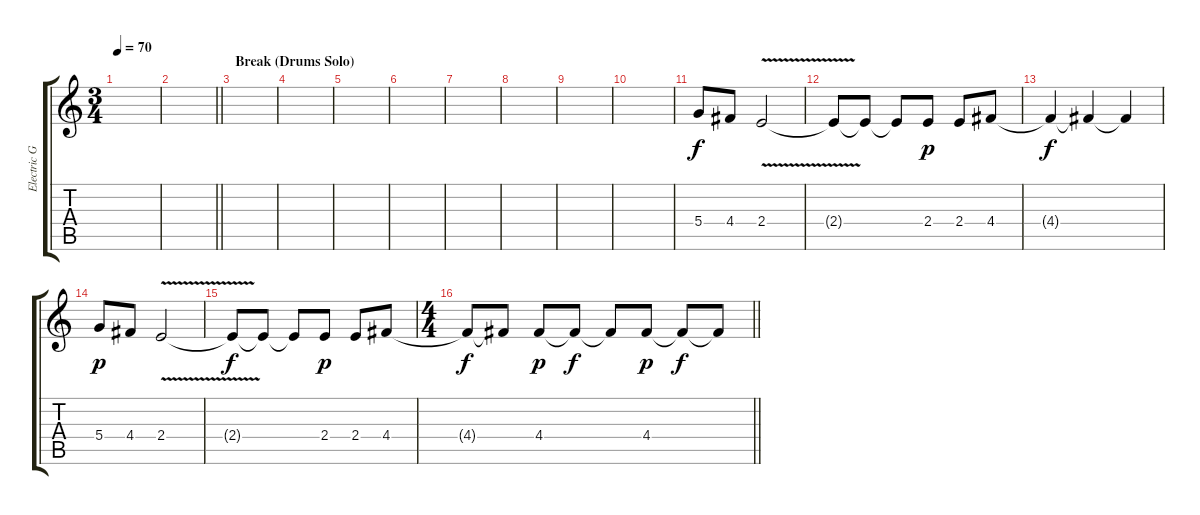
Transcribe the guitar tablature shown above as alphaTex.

\track ("Electric Guitar Dist. (Brad) " "Electric G") {instrument distortionguitar}
\staff {score tabs}
\tuning (E4 B3 G3 D3 A2 E2) {hide}
\ts (3 4)
\tempo 70
\clef g2
\ks c
|
\barLineRight lightlight
|
\section ("" "Break (Drums Solo)")
|
|
|
|
|
|
|
|
5.4.8 4.4.8 2.4{v}.2 |
2.4{t}.8{dy f} 2.4{t}.8 2.4{t}.8 2.4.8{dy p} 2.4.8 4.4.8 |
4.4{t}.4{dy f} 4.4{t}.4 4.4{t}.4 |
5.4.8{dy p} 4.4.8 2.4{v}.2 |
2.4{t}.8{dy f} 2.4{t}.8 2.4{t}.8 2.4.8{dy p} 2.4.8 4.4.8 |
\ts (4 4)
\barLineRight lightlight
4.4{t}.8{dy f} 4.4{t}.8 4.4.8{dy p} 4.4{t}.8{dy f} 4.4{t}.8 4.4.8{dy p} 4.4{t}.8{dy f} 4.4{t}.8
